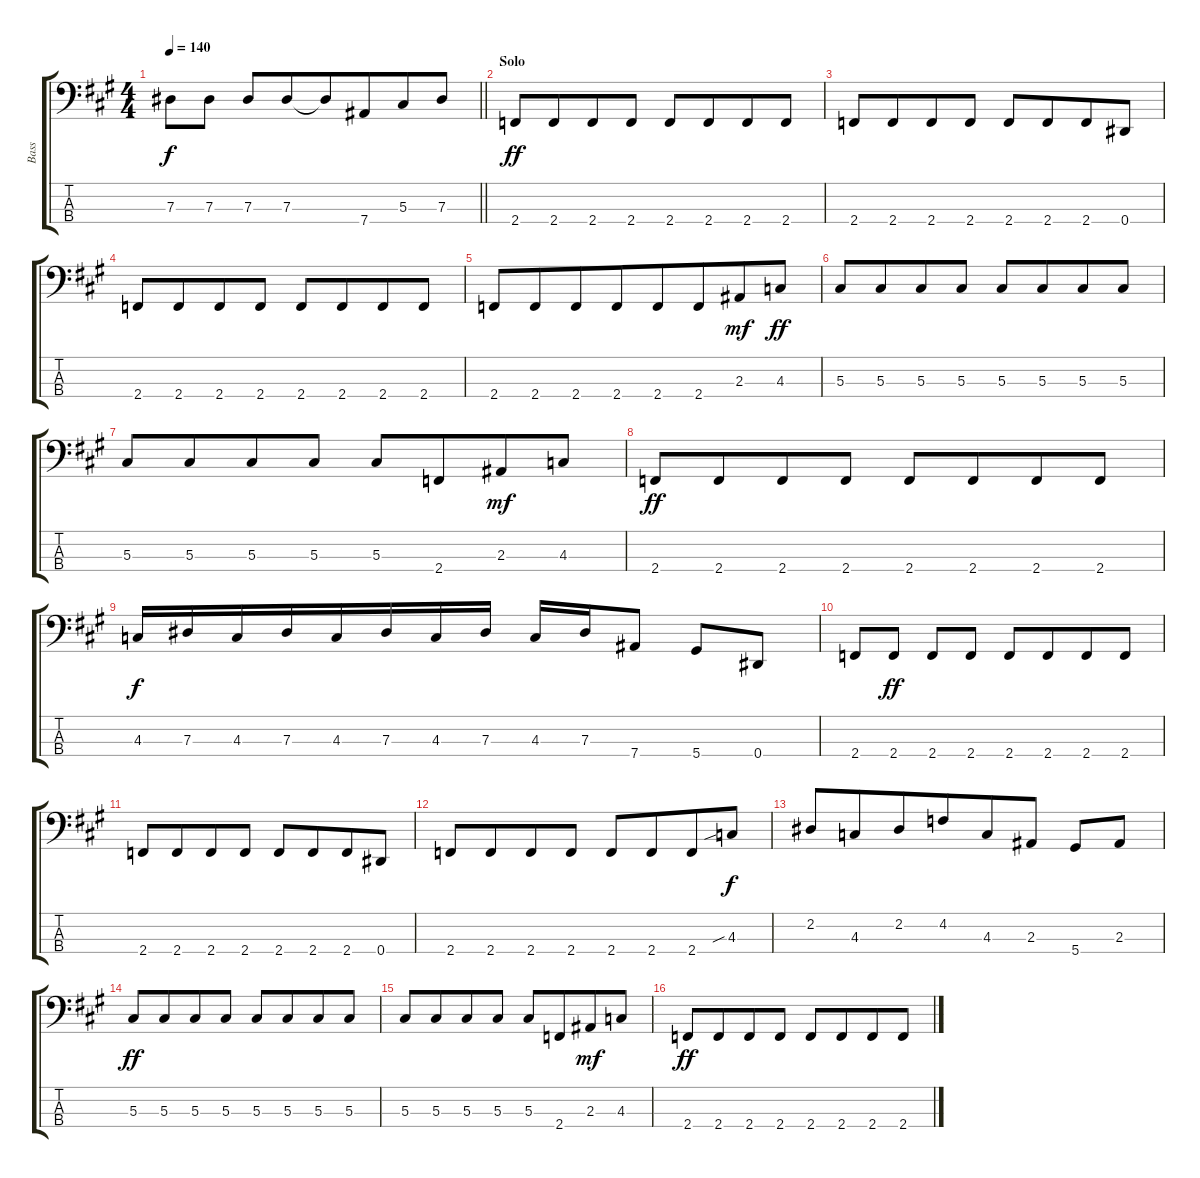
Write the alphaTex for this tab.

\track ("Bass" "Bass") {instrument electricbasspick}
\staff {score tabs}
\tuning (Gb2 Db2 Ab1 Eb1) {hide}
\ts (4 4)
\tempo 140
\clef f4
\barLineRight lightlight
\ks a
7.3.8{dy f} 7.3.8 7.3.8 7.3.8{beam merge} 7.3{t}.8 7.4.8{beam merge} 5.3.8 7.3.8 |
\section ("" "Solo")
2.4.8{dy ff} 2.4.8{beam merge} 2.4.8 2.4.8 2.4.8{beam merge} 2.4.8{beam merge} 2.4.8 2.4.8 |
2.4.8 2.4.8{beam merge} 2.4.8 2.4.8 2.4.8{beam merge} 2.4.8{beam merge} 2.4.8 0.4.8 |
2.4.8 2.4.8{beam merge} 2.4.8 2.4.8 2.4.8{beam merge} 2.4.8{beam merge} 2.4.8 2.4.8 |
2.4.8 2.4.8{beam merge} 2.4.8{beam merge} 2.4.8{beam merge} 2.4.8 2.4.8{beam merge} 2.3.8{dy mf beam merge} 4.3.8{dy ff} |
5.3.8 5.3.8{beam merge} 5.3.8 5.3.8 5.3.8{beam merge} 5.3.8{beam merge} 5.3.8 5.3.8 |
5.3.8 5.3.8{beam merge} 5.3.8 5.3.8 5.3.8{beam merge} 2.4.8{beam merge} 2.3.8{dy mf} 4.3.8 |
2.4.8{dy ff} 2.4.8{beam merge} 2.4.8 2.4.8 2.4.8{beam merge} 2.4.8{beam merge} 2.4.8 2.4.8 |
4.3.16{dy f beam merge} 7.3.16 4.3.16 7.3.16{beam merge} 4.3.16 7.3.16{beam merge} 4.3.16{beam merge} 7.3.16 4.3.16 7.3.16{beam merge} 7.4.8 5.4.8 0.4.8 |
2.4.8{beam merge} 2.4.8{dy ff} 2.4.8{beam merge} 2.4.8 2.4.8 2.4.8{beam merge} 2.4.8{beam merge} 2.4.8 |
2.4.8 2.4.8{beam merge} 2.4.8 2.4.8 2.4.8{beam merge} 2.4.8{beam merge} 2.4.8 0.4.8 |
2.4.8 2.4.8{beam merge} 2.4.8 2.4.8 2.4.8{beam merge} 2.4.8{beam merge} 2.4.8 4.3{sib}.8{dy f} |
2.2.8 4.3.8{beam merge} 2.2.8 4.2.8{beam merge} 4.3.8 2.3.8 5.4.8 2.3.8 |
5.3.8{dy ff} 5.3.8{beam merge} 5.3.8 5.3.8 5.3.8{beam merge} 5.3.8{beam merge} 5.3.8 5.3.8 |
5.3.8 5.3.8{beam merge} 5.3.8 5.3.8 5.3.8{beam merge} 2.4.8{beam merge} 2.3.8{dy mf} 4.3.8 |
2.4.8{dy ff} 2.4.8{beam merge} 2.4.8 2.4.8 2.4.8{beam merge} 2.4.8{beam merge} 2.4.8 2.4.8
